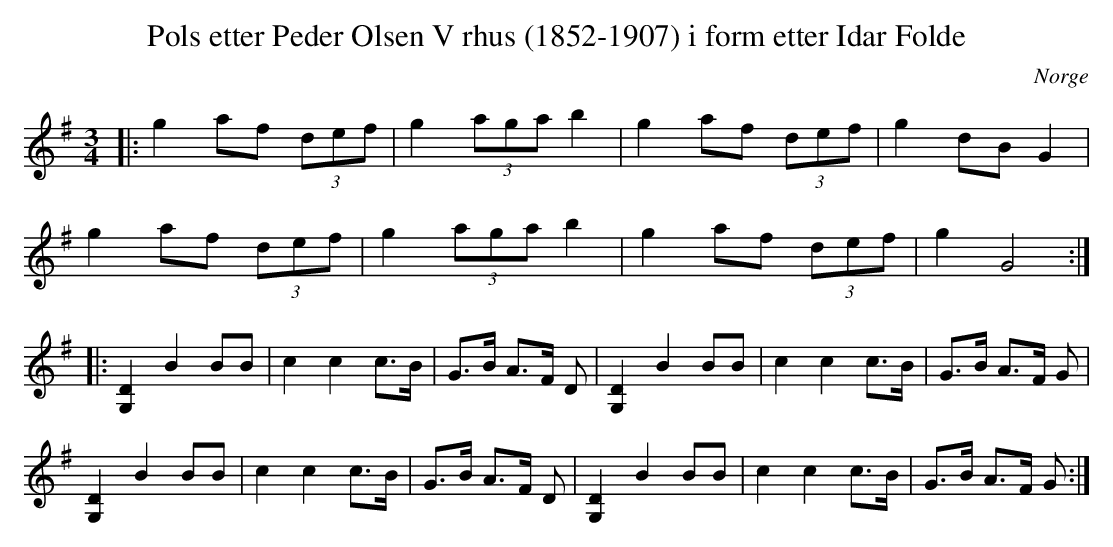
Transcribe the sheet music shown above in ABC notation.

X:1
T:Pols etter Peder Olsen V rhus (1852-1907) i form etter Idar Folde
O:Norge
M:3/4
L:1/8
K:G
|: g2 af (3def | g2 (3aga b2 | g2 af (3def | g2 dB G2 |
   g2 af (3def | g2 (3aga b2 | g2 af (3def | g2 G4 :|
|: [G,D]2B2 BB  | c2 c2 c>B | G>B A>F D | [G,D]2B2 BB  | c2 c2 c>B | G>B A>F G  |
   [G,D]2B2 BB  | c2 c2 c>B | G>B A>F D | [G,D]2B2 BB  | c2 c2 c>B | G>B A>F G :|
